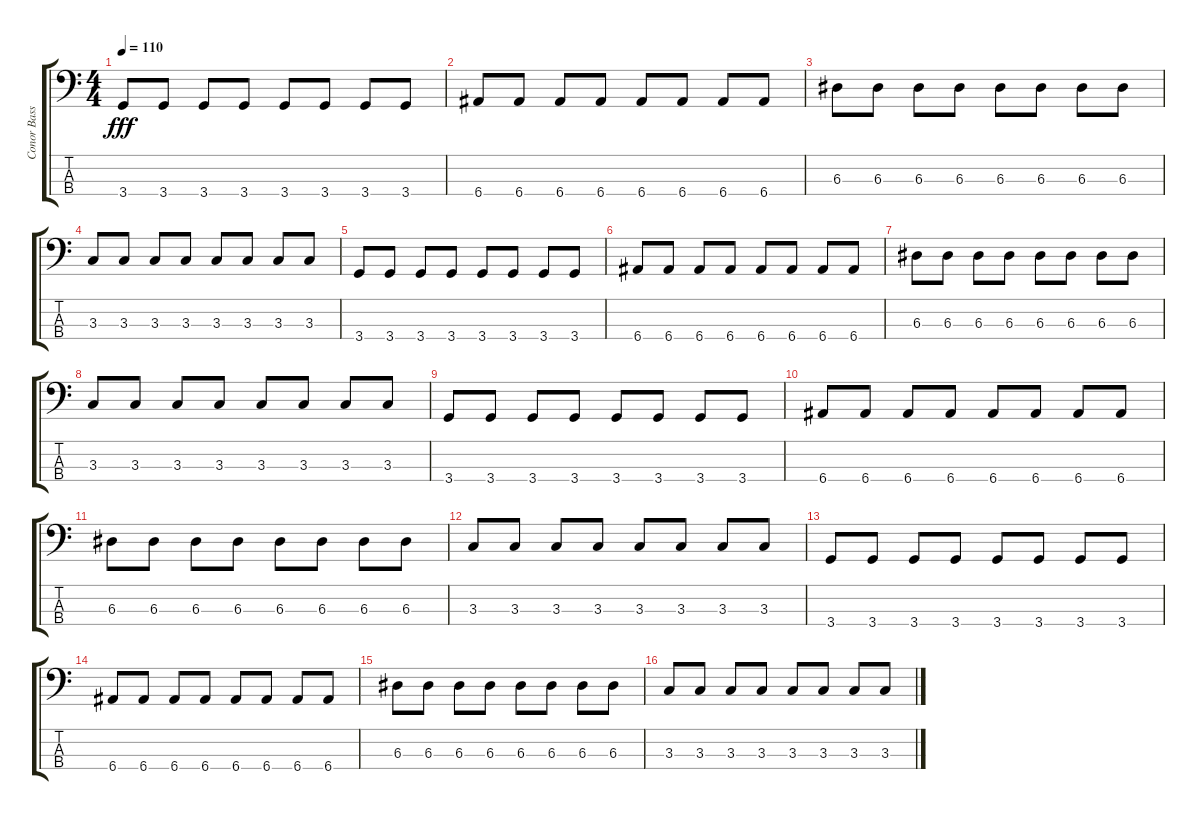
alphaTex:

\track ("Conor Bass" "Conor Bass") {instrument electricbassfinger}
\staff {score tabs}
\tuning (G2 D2 A1 E1) {hide}
\ts (4 4)
\tempo 110
\clef f4
\ks c
3.4.8{dy fff} 3.4.8 3.4.8 3.4.8 3.4.8 3.4.8 3.4.8 3.4.8 |
6.4.8 6.4.8 6.4.8 6.4.8 6.4.8 6.4.8 6.4.8 6.4.8 |
6.3.8 6.3.8 6.3.8 6.3.8 6.3.8 6.3.8 6.3.8 6.3.8 |
3.3.8 3.3.8 3.3.8 3.3.8 3.3.8 3.3.8 3.3.8 3.3.8 |
3.4.8 3.4.8 3.4.8 3.4.8 3.4.8 3.4.8 3.4.8 3.4.8 |
6.4.8 6.4.8 6.4.8 6.4.8 6.4.8 6.4.8 6.4.8 6.4.8 |
6.3.8 6.3.8 6.3.8 6.3.8 6.3.8 6.3.8 6.3.8 6.3.8 |
3.3.8 3.3.8 3.3.8 3.3.8 3.3.8 3.3.8 3.3.8 3.3.8 |
3.4.8 3.4.8 3.4.8 3.4.8 3.4.8 3.4.8 3.4.8 3.4.8 |
6.4.8 6.4.8 6.4.8 6.4.8 6.4.8 6.4.8 6.4.8 6.4.8 |
6.3.8 6.3.8 6.3.8 6.3.8 6.3.8 6.3.8 6.3.8 6.3.8 |
3.3.8 3.3.8 3.3.8 3.3.8 3.3.8 3.3.8 3.3.8 3.3.8 |
3.4.8 3.4.8 3.4.8 3.4.8 3.4.8 3.4.8 3.4.8 3.4.8 |
6.4.8 6.4.8 6.4.8 6.4.8 6.4.8 6.4.8 6.4.8 6.4.8 |
6.3.8 6.3.8 6.3.8 6.3.8 6.3.8 6.3.8 6.3.8 6.3.8 |
3.3.8 3.3.8 3.3.8 3.3.8 3.3.8 3.3.8 3.3.8 3.3.8
